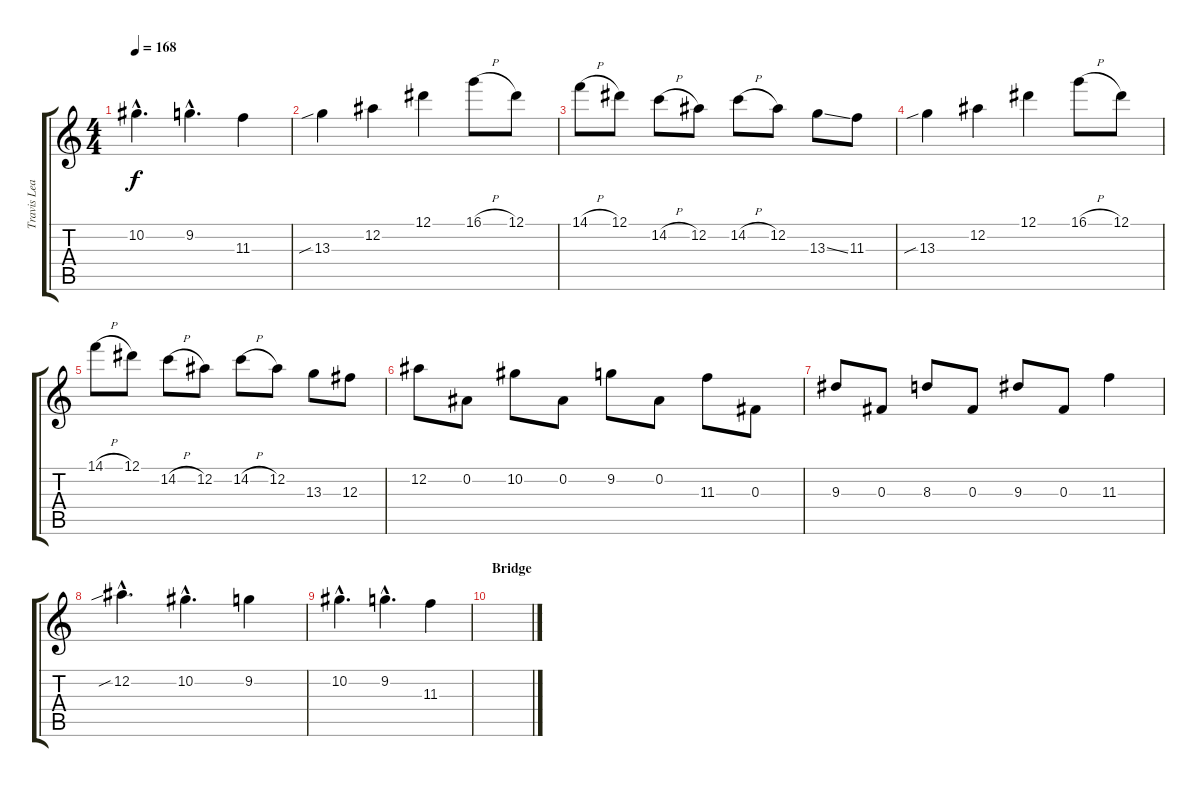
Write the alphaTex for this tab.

\track ("Travis Lead" "Travis Lea") {instrument electricguitarclean}
\staff {score tabs}
\tuning (Eb4 Bb3 Gb3 Db3 Ab2 Eb2) {hide}
\ts (4 4)
\tempo 168
\clef g2
\ks c
10.2{hac}.4{d dy f} 9.2{hac}.4{d} 11.3.4 |
13.3{sib}.4 12.2.4 12.1.4 16.1{h}.8 12.1.8 |
14.1{h}.8 12.1.8 14.2{h}.8 12.2.8 14.2{h}.8 12.2.8 13.3{ss}.8 11.3.8 |
13.3{sib}.4 12.2.4 12.1.4 16.1{h}.8 12.1.8 |
14.1{h}.8 12.1.8 14.2{h}.8 12.2.8 14.2{h}.8 12.2.8 13.3.8 12.3.8 |
12.2.8 0.2.8 10.2.8 0.2.8 9.2.8 0.2.8 11.3.8 0.3.8 |
9.3.8 0.3.8 8.3.8 0.3.8 9.3.8 0.3.8 11.3.4 |
12.2{sib hac}.4{d} 10.2{hac}.4{d} 9.2.4 |
10.2{hac}.4{d} 9.2{hac}.4{d} 11.3.4 |
\section ("" "Bridge")
